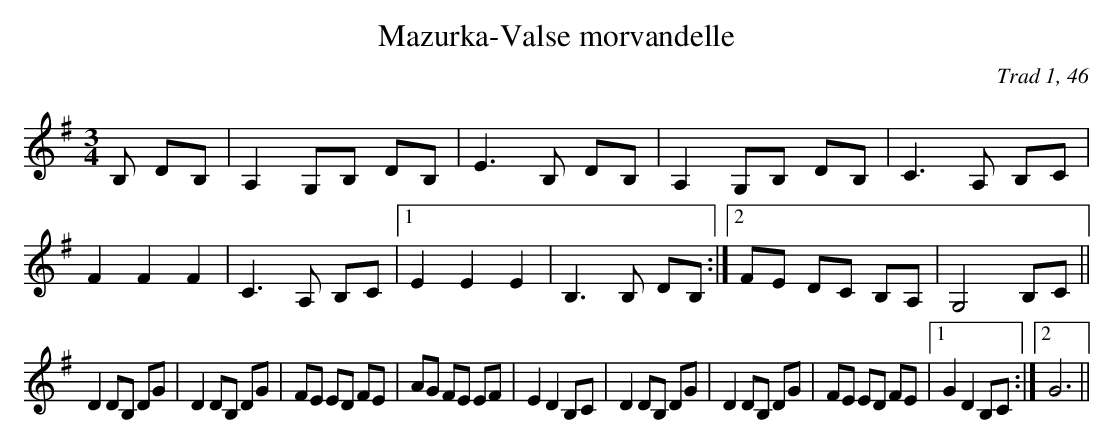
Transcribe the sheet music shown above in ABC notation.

X:1
T:Mazurka-Valse morvandelle
C:Trad 1, 46
M:3/4
L:1/8
K:G
B, DB,|A,2 G,B, DB,|E3 B, DB,|A,2 G,B, DB,|C3 A, B,C|\
F2F2F2|C3A, B,C|1 E2E2E2|\
B,3 B, DB,:|2 FE DC B,A,|G,4 B,C||
D2 DB, DG|D2 DB, DG|FE ED FE|AG FE EF|E2D2B,C|\
D2 DB, DG|D2 DB, DG|FE ED FE|1 G2D2 B,C:|2 G6||
